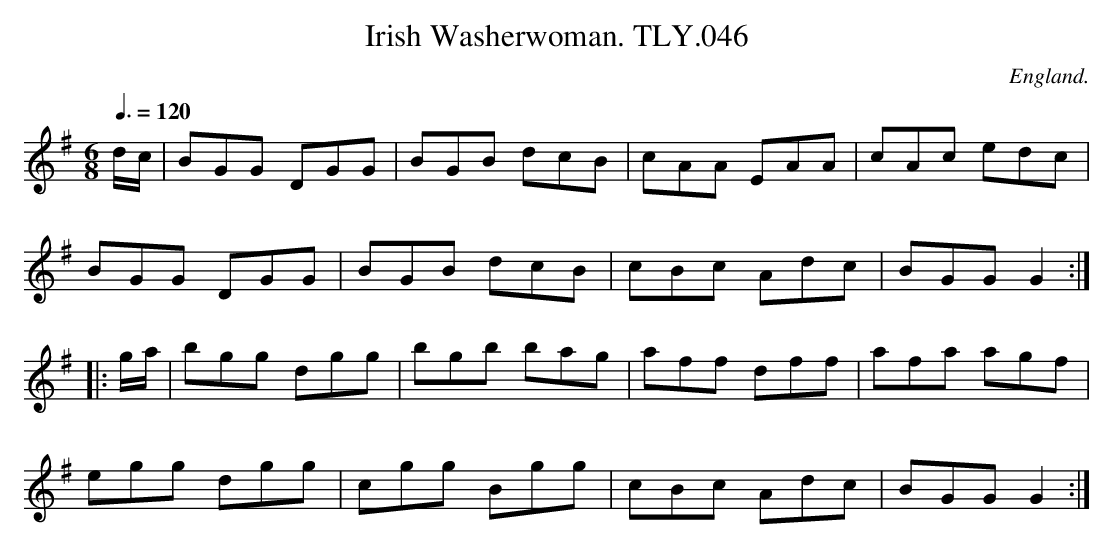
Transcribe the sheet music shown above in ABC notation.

X:1
T:Irish Washerwoman. TLY.046
L:1/8
M:6/8
O:England.
Q:3/8=120
K:G
d/2c/2|BGG DGG|BGB dcB| cAA EAA| cAc edc|!
BGG DGG|BGB dcB|cBc Adc|BGGG2:|!
|:g/2a/2|bgg dgg|bgb bag|aff dff|afa agf|!
egg dgg|cgg Bgg|cBc Adc|BGG G2:|
